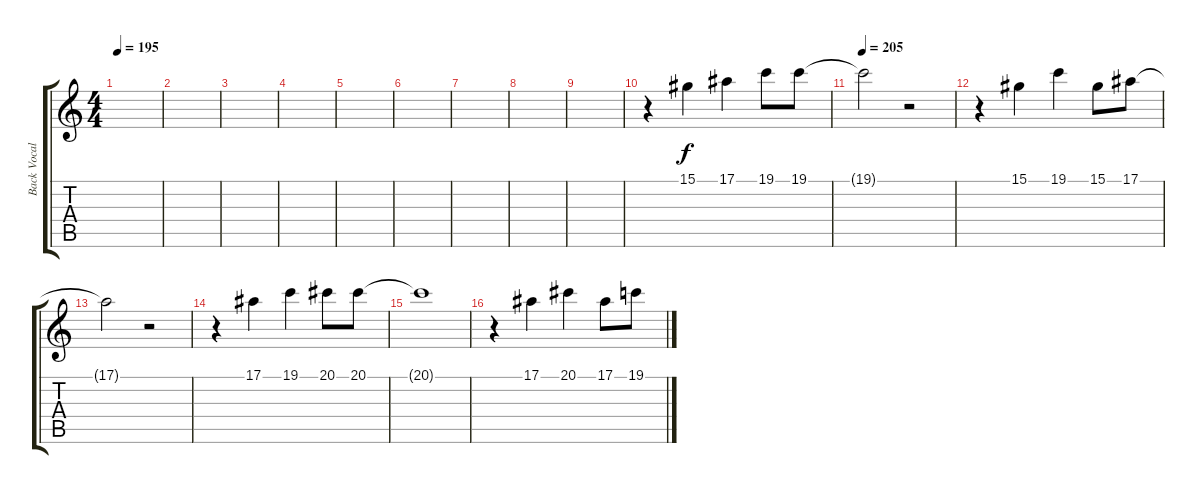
\track ("Back Vocal" "Back Vocal") {instrument flute}
\staff {score tabs}
\tuning (F4 C4 Ab3 Eb3 Bb2 F2) {hide}
\ts (4 4)
\tempo 195
\clef g2
\ks c
|
|
|
|
|
|
|
|
|
r.4 15.1.4 17.1.4 19.1.8 19.1.8 |
\tempo 205
19.1{t}.2 r.2 |
r.4 15.1.4 19.1.4 15.1.8 17.1.8 |
17.1{t}.2 r.2 |
r.4 17.1.4 19.1.4 20.1.8 20.1.8 |
20.1{t}.1 |
r.4 17.1.4 20.1.4 17.1.8 19.1.8
